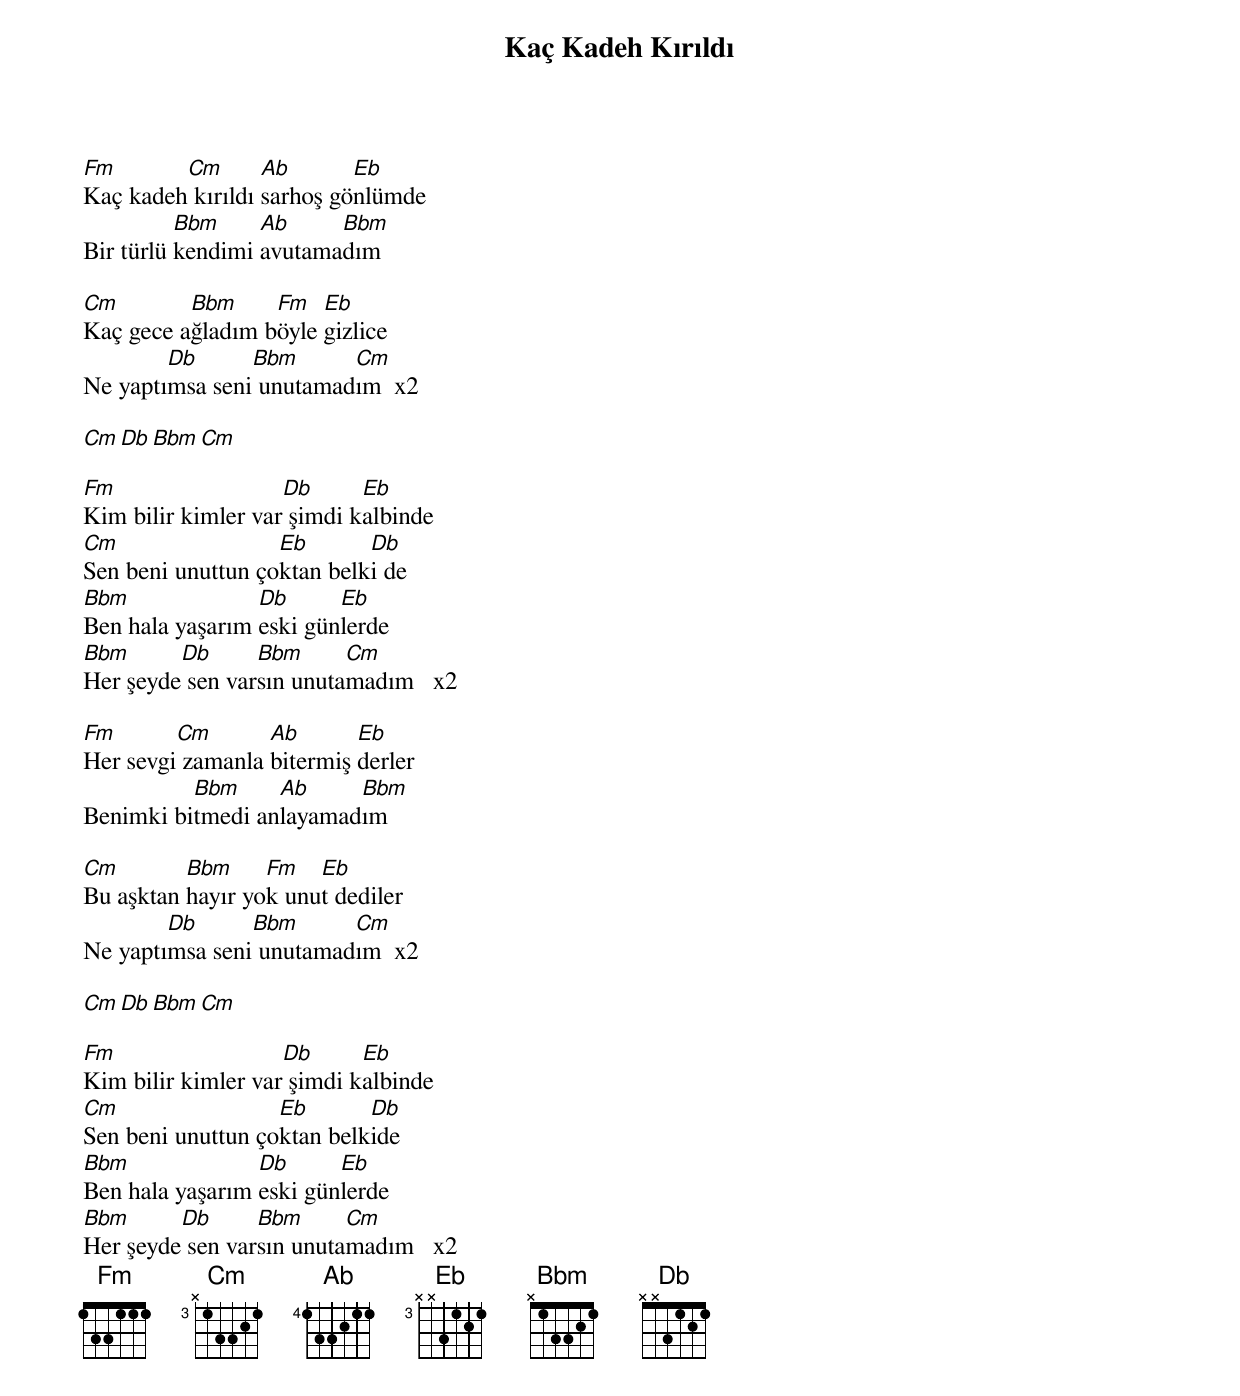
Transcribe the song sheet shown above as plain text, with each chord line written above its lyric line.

{title: Kaç Kadeh Kırıldı}
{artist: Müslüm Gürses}

Fm       Cm       Ab       Eb
Kaç kadeh kırıldı sarhoş gönlümde
          Bbm     Ab     Bbm
Bir türlü kendimi avutamadım

Cm        Bbm     Fm   Eb
Kaç gece ağladım böyle gizlice
        Db      Bbm      Cm
Ne yaptımsa seni unutamadım  x2

Cm   Db   Bbm  Cm

Fm                  Db      Eb
Kim bilir kimler var şimdi kalbinde
Cm                 Eb       Db
Sen beni unuttun çoktan belki de
Bbm              Db      Eb
Ben hala yaşarım eski günlerde
Bbm      Db      Bbm      Cm
Her şeyde sen varsın unutamadım   x2

Fm       Cm       Ab       Eb
Her sevgi zamanla bitermiş derler
          Bbm     Ab     Bbm
Benimki bitmedi anlayamadım

Cm        Bbm     Fm   Eb
Bu aşktan hayır yok unut dediler
        Db      Bbm      Cm
Ne yaptımsa seni unutamadım  x2

Cm   Db   Bbm  Cm

Fm                  Db      Eb
Kim bilir kimler var şimdi kalbinde
Cm                 Eb       Db
Sen beni unuttun çoktan belkide
Bbm              Db      Eb
Ben hala yaşarım eski günlerde
Bbm      Db      Bbm      Cm
Her şeyde sen varsın unutamadım   x2
